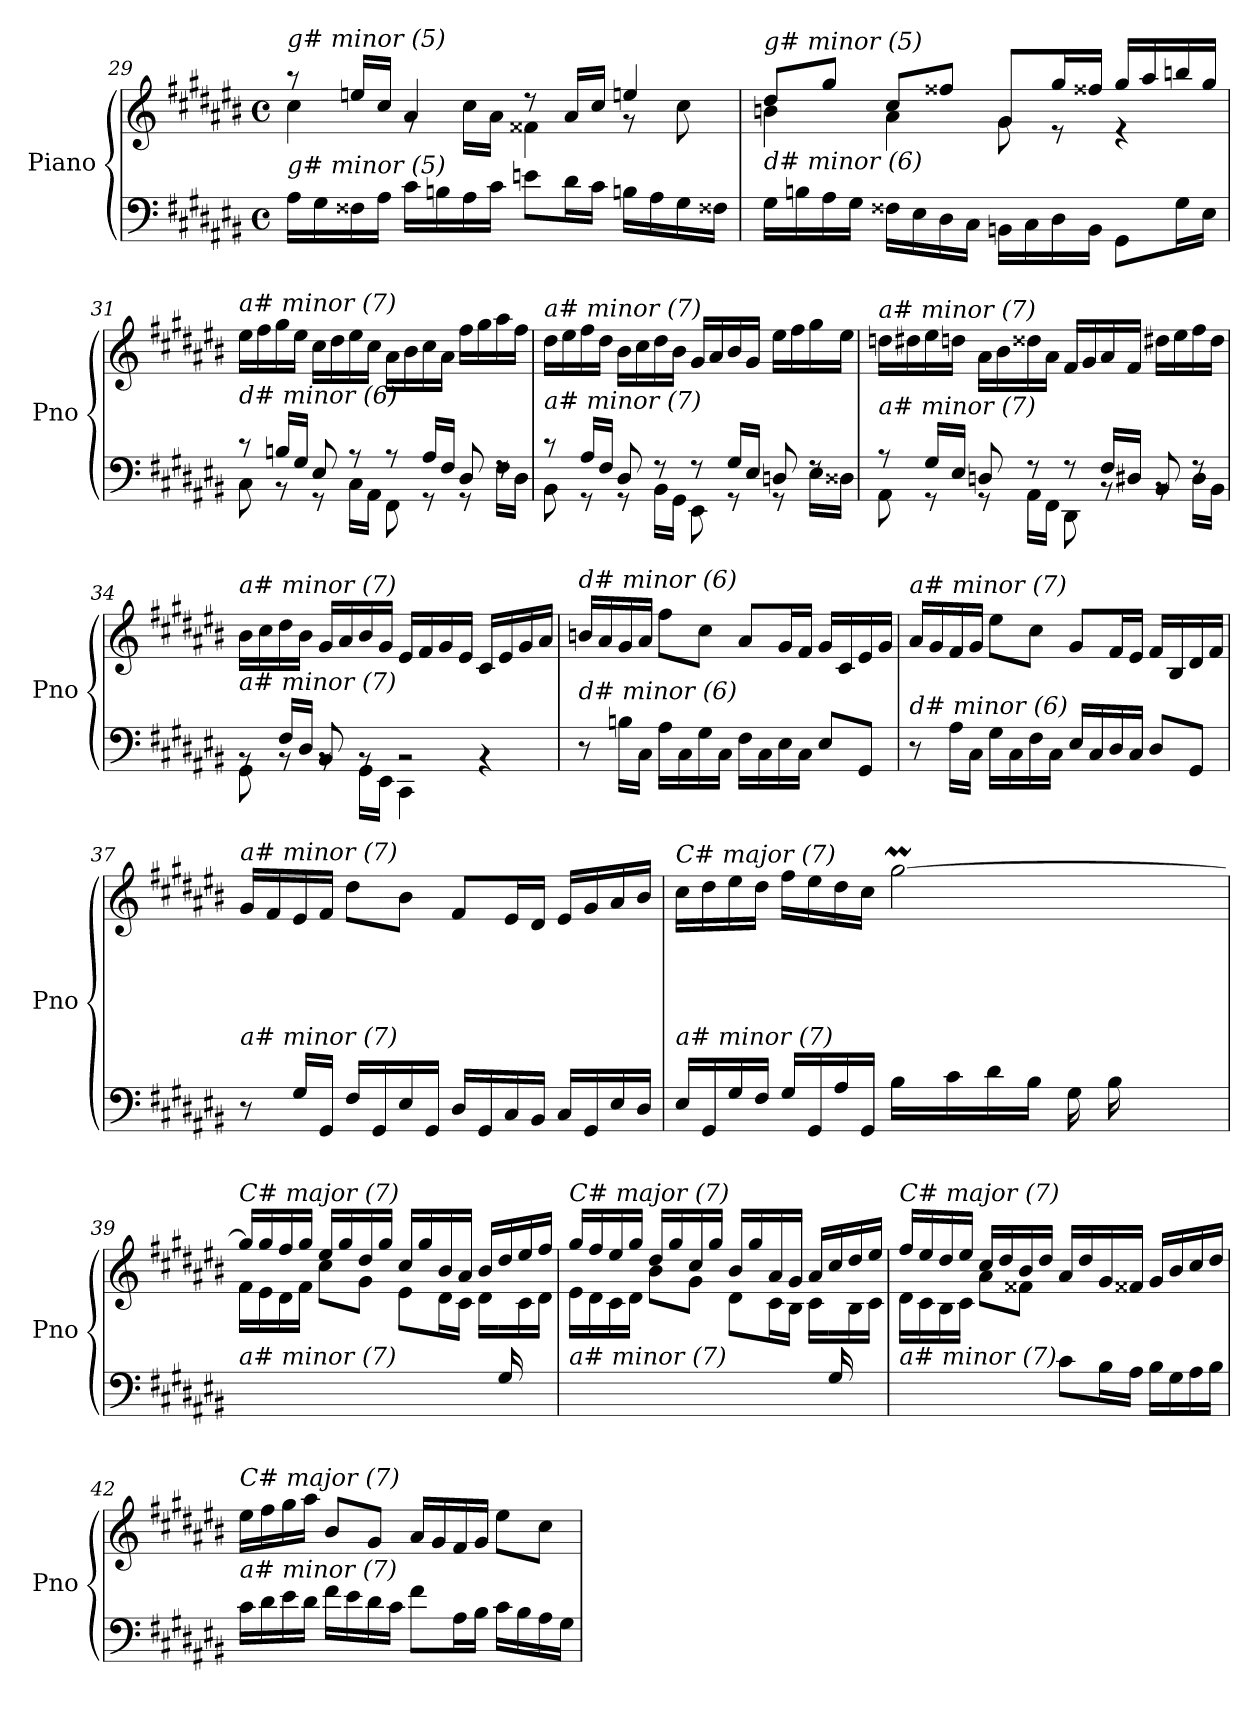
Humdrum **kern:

**kern	**kern
*part1	*part1
*staff2	*staff1
*I"Piano	*
*I'Pno	*
!!LO:LB:g=z
*clefF4	*clefG2
*k[f#c#g#d#a#e#b#]	*k[f#c#g#d#a#e#b#]
*M4/4	*M4/4
*met(c)	*met(c)
=29	=29
*	*^
!	!LO:TX:i:t=g# minor (5)	!
!LO:TX:i:t=g# minor (5)	!	!
16A#\LL	8r	4cc#\
16G#\	.	.
16F##X\	16een/LL	.
16A#\JJ	16cc#/JJ	.
16c#\LL	4a#/	8rg
16Bn\	.	.
16A#\	.	16cc#\LL
16c#\JJ	.	16a#\JJ
8en\L	8r	4f##X\
16d#\L	16a#/LL	.
16c#\JJ	16cc#/JJ	.
16Bn\LL	4een/	8r
16A#\	.	.
16G#\	.	8cc#\
16F##X\JJ	.	.
=30	=30	=30
!	!LO:TX:i:t=g# minor (5)	!
!LO:TX:i:t=d# minor (6)	!	!
16G#\LL	8dd#/L	4bn\
16Bn\	.	.
16A#\	8gg#/J	.
16G#\JJ	.	.
16F##Xi\LL	8cc#/L	4a#\
16E#\	.	.
16D#\	8ff##X/J	.
16C#\JJ	.	.
16BBn\LL	8g#/L	8g#\
16C#\	.	.
16D#\	16gg#/L	8r
16BB\JJ	16ff##X/JJ	.
8GG#\L	16gg#/LL	4r
.	16aa#/	.
16G#\L	16bbn/	.
16E#\JJ	16gg#/JJ	.
*	*v	*v
!!LO:PB:g=z
=31	=31
*^	*
!	!	!LO:TX:i:t=a# minor (7)
!LO:TX:i:t=d# minor (6)	!	!
8r	8C#\	16ee#\LL
.	.	16ff#\
16Bn/LL	8r	16gg#\
16G#/JJ	.	16ee#\JJ
8E#/	8r	16cc#\LL
.	.	16dd#\
8r	16C#\LL	16ee#\
.	16AA#\JJ	16cc#\JJ
8r	8FF#\	16a#\LL
.	.	16b#\
16A#/LL	8r	16cc#\
16F#/JJ	.	16a#\JJ
8D#/	8r	16ff#\LL
.	.	16gg#\
8rF	16F#\LL	16aa#\
.	16D#\JJ	16ff#\JJ
=32	=32	=32
!	!	!LO:TX:i:t=a# minor (7)
!LO:TX:i:t=a# minor (7)	!	!
8r	8BB#\	16dd#\LL
.	.	16ee#\
16A#/LL	8r	16ff#\
16F#/JJ	.	16dd#\JJ
8D#/	8r	16b#\LL
.	.	16cc#\
8r	16BB#\LL	16dd#\
.	16GG#\JJ	16b#\JJ
8r	8EE#\	16g#/LL
.	.	16a#/
16G#/LL	8r	16b#/
16E#/JJ	.	16g#/JJ
8Dnj/	8r	16ee#\LL
.	.	16ff#\
8rF	16E#\LL	16gg#\
.	16D##Xj\JJ	16ee#\JJ
=33	=33	=33
!	!	!LO:TX:i:t=a# minor (7)
!LO:TX:i:t=a# minor (7)	!	!
8r	8AA#\	16ddnj\LL
.	.	16dd#\
16G#/LL	8r	16ee#\
16E#/JJ	.	16ddnj\JJ
8Dnj/	8r	16a#\LL
.	.	16b#\
8r	16AA#\LL	16dd##Xj\
.	16FF#\JJ	16a#\JJ
8r	8DD#\	16f#/LL
.	.	16g#/
16F#/LL	8rBB	16a#/
16D#/JJ	.	16f#/JJ
8BB#/	8rBB	16dd#\LL
.	.	16ee#\
8rF	16D#\LL	16ff#\
.	16BB#\JJ	16dd#\JJ
!!LO:LB:g=z
=34	=34	=34
!	!	!LO:TX:i:t=a# minor (7)
!LO:TX:i:t=a# minor (7)	!	!
8rBB	8GG#\	16b#\LL
.	.	16cc#\
16F#/LL	8rBB	16dd#\
16D#/JJ	.	16b#\JJ
8BB#/	8rBB	16g#/LL
.	.	16a#/
8rBB	16GG#\LL	16b#/
.	16EE#\JJ	16g#/JJ
2rBB	4CC#\	16e#/LL
.	.	16f#/
.	.	16g#/
.	.	16e#/JJ
.	4rBB	16c#/LL
.	.	16e#/
.	.	16g#/
.	.	16a#/JJ
*v	*v	*
=35	=35
!	!LO:TX:i:t=d# minor (6)
!LO:TX:i:t=d# minor (6)	!
8r	16bn/LL
.	16a#/
16Bn\LL	16g#/
16C#\JJ	16a#/JJ
16A#\LL	8ff#\L
16C#\	.
16G#\	8cc#\J
16C#\JJ	.
16F#\LL	8a#/L
16C#\	.
16E#\	16g#/L
16C#\JJ	16f#/JJ
8E#/L	16g#/LL
.	16c#/
8GG#/J	16e#/
.	16g#/JJ
=36	=36
!	!LO:TX:i:t=a# minor (7)
!LO:TX:i:t=d# minor (6)	!
8r	16a#/LL
.	16g#/
16A#\LL	16f#/
16C#\JJ	16g#/JJ
16G#\LL	8ee#\L
16C#\	.
16F#\	8cc#\J
16C#\JJ	.
16E#/LL	8g#/L
16C#/	.
16D#/	16f#/L
16C#/JJ	16e#/JJ
8D#/L	16f#/LL
.	16B#/
8GG#/J	16d#/
.	16f#/JJ
!!LO:LB:g=z
=37	=37
!	!LO:TX:i:t=a# minor (7)
!LO:TX:i:t=a# minor (7)	!
8r	16g#/LL
.	16f#/
16G#/LL	16e#/
16GG#/JJ	16f#/JJ
16F#/LL	8dd#\L
16GG#/	.
16E#/	8b#\J
16GG#/JJ	.
16D#/LL	8f#/L
16GG#/	.
16C#/	16e#/L
16BB#/JJ	16d#/JJ
16C#/LL	16e#/LL
16GG#/	16g#/
16E#/	16a#/
16D#/JJ	16b#/JJ
=38	=38
*^	*^
*	*	*	*^
!	!	!LO:TX:i:t=C# major (7)	!	!
!LO:TX:i:t=a# minor (7)	!	!	!	!
2ryy	16E#/LL	16cc#\LL	2ryy	2..ryy
.	16GG#/	16dd#\	.	.
.	16G#/	16ee#\	.	.
.	16F#/JJ	16dd#\JJ	.	.
.	16G#/LL	16ff#\LL	.	.
.	16GG#/	16ee#\	.	.
.	16A#/	16dd#\	.	.
.	16GG#/JJ	16cc#\JJ	.	.
2ryy	16B#\LL	[2gg#M\	32aa#!yy	.
.	.	.	32gg#!yy	.
.	16c#\	.	32ff##X!iyy	.
.	.	.	32gg#!yy	.
.	16d#\	.	32aa#!yy	.
.	.	.	32gg#!yy	.
.	16B#\JJ	.	32aa#!yy	.
.	.	.	32gg#!yy	.
.	16G#\LL	.	32aa#!yy	.
.	.	.	32gg#!yy	.
.	16B#\	.	32aa#!yy	.
.	.	.	32gg#!yy	.
.	8ryy	.	32aa#!yy	16d#\
.	.	.	32gg#!yy	.
.	.	.	32aa#!yy	16e#\JJ
.	.	.	32gg#!yy	.
*v	*v	*	*	*
*	*	*v	*v
=39	=39	=39
!	!LO:TX:i:t=C# major (7)	!
!LO:TX:i:t=a# minor (7)	!	!
2ryy	16gg#/LL]	16f#\LL
.	16gg#/	16e#\
.	16ff#/	16d#\
.	16gg#/JJ	16f#\JJ
.	16ee#/LL	8cc#\L
.	16gg#/	.
.	16dd#/	8g#\J
.	16gg#/JJ	.
4ryy	16cc#/LL	8e#\L
.	16gg#/	.
.	16b#/	16d#\L
.	16a#/JJ	16c#\JJ
16ryy	16b#/LL	16d#\LL
16G#/	16dd#/	16ryy
8ryy	16ee#/	16c#\
.	16ff#/JJ	16d#\JJ
!!LO:LB:g=z	!!
=40	=40	=40
!	!LO:TX:i:t=C# major (7)	!
!LO:TX:i:t=a# minor (7)	!	!
2ryy	16gg#/LL	16e#\LL
.	16ff#/	16d#\
.	16ee#/	16c#\
.	16gg#/JJ	16d#\JJ
.	16dd#/LL	8b#\L
.	16gg#/	.
.	16cc#/	8g#\J
.	16gg#/JJ	.
4ryy	16b#/LL	8d#\L
.	16gg#/	.
.	16a#/	16c#\L
.	16g#/JJ	16B#\JJ
16ryy	16a#/LL	16c#\LL
16G#/	16cc#/	16ryy
8ryy	16dd#/	16B#\
.	16ee#/JJ	16c#\JJ
=41	=41	=41
!	!LO:TX:i:t=C# major (7)	!
!LO:TX:i:t=a# minor (7)	!	!
2ryy	16ff#/LL	16d#\LL
.	16ee#/	16c#\
.	16dd#/	16B#\
.	16ee#/JJ	16c#\JJ
.	16cc#/LL	8a#\L
.	16dd#/	.
.	16b#/	8f##X\J
.	16dd#/JJ	.
8c#\L	16a#/LL	2ryy
.	16dd#/	.
16B#\L	16g#/	.
16A#\JJ	16f##X/JJ	.
16B#\LL	16g#/LL	.
16G#\	16b#/	.
16A#\	16cc#/	.
16B#\JJ	16dd#/JJ	.
*	*v	*v
=42	=42
!	!LO:TX:i:t=C# major (7)
!LO:TX:i:t=a# minor (7)	!
16c#\LL	16ee#\LL
16d#\	16ff#\
16e#\	16gg#\
16d#\JJ	16aa#\JJ
16f#\LL	8b#/L
16e#\	.
16d#\	8g#/J
16c#\JJ	.
8f#\L	16a#/LL
.	16g#/
16A#\L	16f#/
16B#\JJ	16g#/JJ
16c#\LL	8ee#\L
16B#\	.
16A#\	8cc#\J
16G#\JJ	.
=	=
*-	*-
